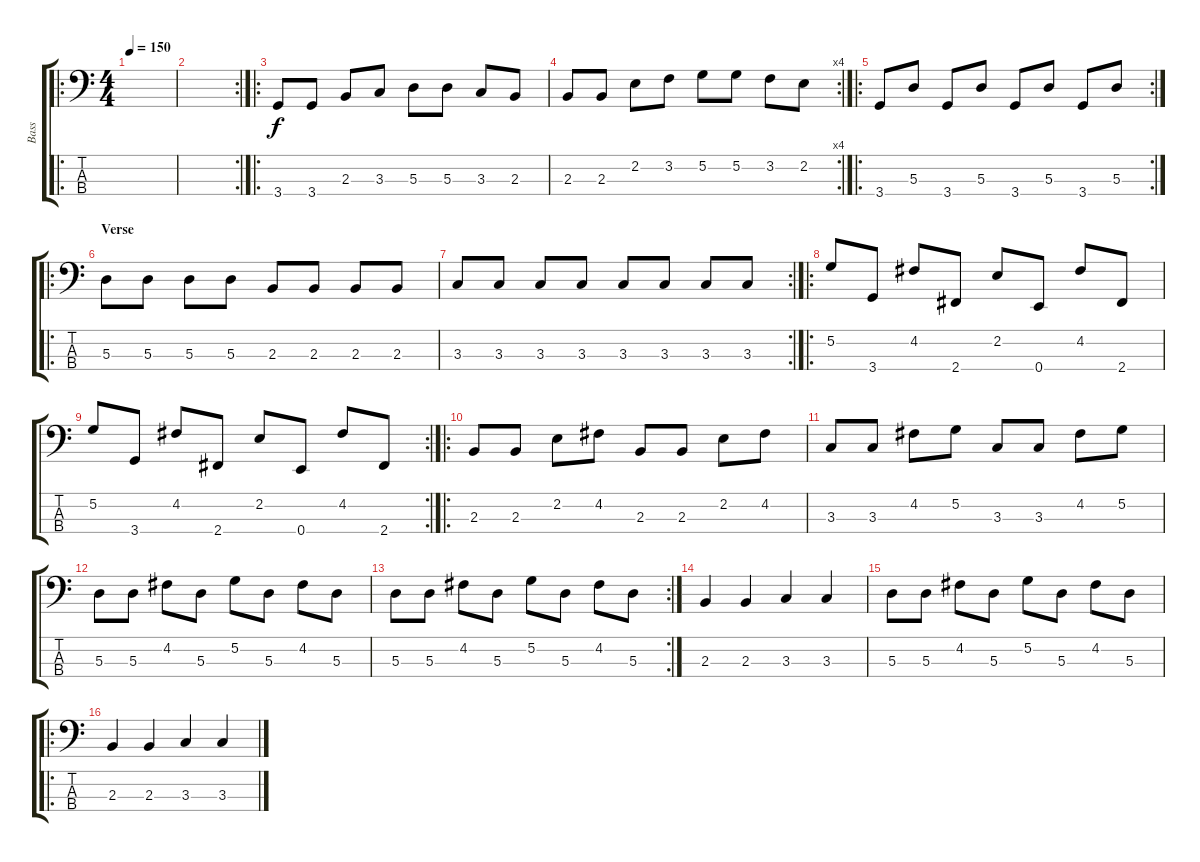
\track ("Bass" "Bass") {instrument electricbassfinger}
\staff {score tabs}
\tuning (G2 D2 A1 E1) {hide}
\ro
\ts (4 4)
\tempo 150
\clef f4
\ks c
|
\rc 2
|
\ro
3.4.8 3.4.8 2.3.8 3.3.8 5.3.8 5.3.8 3.3.8 2.3.8 |
\rc 4
2.3.8 2.3.8 2.2.8 3.2.8 5.2.8 5.2.8 3.2.8 2.2.8 |
\ro
\rc 2
3.4.8 5.3.8 3.4.8 5.3.8 3.4.8 5.3.8 3.4.8 5.3.8 |
\ro
\section ("" "Verse")
5.3.8 5.3.8 5.3.8 5.3.8 2.3.8 2.3.8 2.3.8 2.3.8 |
\rc 2
3.3.8 3.3.8 3.3.8 3.3.8 3.3.8 3.3.8 3.3.8 3.3.8 |
\ro
5.2.8 3.4.8 4.2.8 2.4.8 2.2.8 0.4.8 4.2.8 2.4.8 |
\rc 2
5.2.8 3.4.8 4.2.8 2.4.8 2.2.8 0.4.8 4.2.8 2.4.8 |
\ro
2.3.8 2.3.8 2.2.8 4.2.8 2.3.8 2.3.8 2.2.8 4.2.8 |
3.3.8 3.3.8 4.2.8 5.2.8 3.3.8 3.3.8 4.2.8 5.2.8 |
5.3.8 5.3.8 4.2.8 5.3.8 5.2.8 5.3.8 4.2.8 5.3.8 |
\rc 2
5.3.8 5.3.8 4.2.8 5.3.8 5.2.8 5.3.8 4.2.8 5.3.8 |
2.3.4 2.3.4 3.3.4 3.3.4 |
5.3.8 5.3.8 4.2.8 5.3.8 5.2.8 5.3.8 4.2.8 5.3.8 |
\ro
2.3.4 2.3.4 3.3.4 3.3.4
